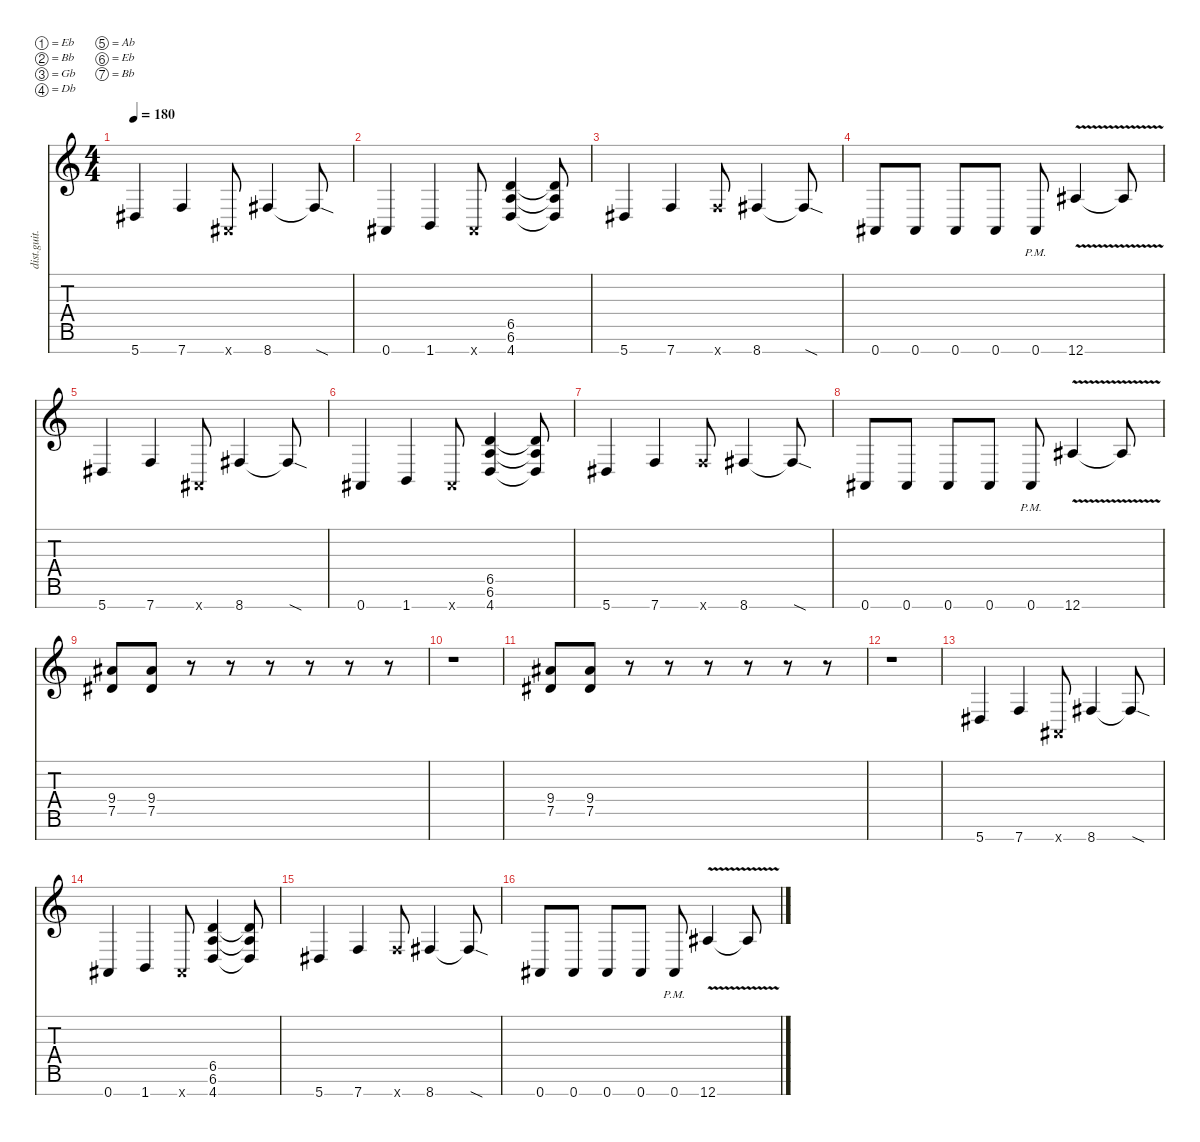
\defaultSystemsLayout 4
\hideDynamics
\bracketExtendMode nobrackets
\otherSystemsTrackNameOrientation horizontal
\track ("Distortion Guitar" "dist.guit.") {instrument distortionguitar}
\staff {score tabs}
\tuning (Eb4 Bb3 Gb3 Db3 Ab2 Eb2 Bb1)
\ts (4 4)
\tempo 180
\clef g2
\ks c
5.7{acc #}.4{dy mf instrument distortionguitar beam Up} 7.7.4{beam Up} 0.7{x acc #}.8{beam Up} 8.7{acc #}.4{beam Up} 8.7{sod t acc #}.8{beam Up} |
0.7{acc #}.4{beam Up} 1.7.4{beam Up} 0.7{x acc #}.8{beam Up} (4.7 6.6 6.5).4{beam Up} (4.7{t} 6.6{t} 6.5{t}).8{beam Up} |
5.7{acc #}.4{beam Up} 7.7.4{beam Up} 7.7{x}.8{beam Up} 8.7{acc #}.4{beam Up} 8.7{sod t acc #}.8{beam Up} |
0.7{acc #}.8{beam Up} 0.7{acc #}.8{beam Up} 0.7{acc #}.8{beam Up} 0.7{acc #}.8{beam Up} 0.7{pm acc #}.8{beam Up} 12.7{v acc #}.4{beam Up} 12.7{v t acc #}.8{beam Up} |
5.7{acc #}.4{beam Up} 7.7.4{beam Up} 0.7{x acc #}.8{beam Up} 8.7{acc #}.4{beam Up} 8.7{sod t acc #}.8{beam Up} |
0.7{acc #}.4{beam Up} 1.7.4{beam Up} 0.7{x acc #}.8{beam Up} (4.7 6.6 6.5).4{beam Up} (4.7{t} 6.6{t} 6.5{t}).8{beam Up} |
5.7{acc #}.4{beam Up} 7.7.4{beam Up} 7.7{x}.8{beam Up} 8.7{acc #}.4{beam Up} 8.7{sod t acc #}.8{beam Up} |
0.7{acc #}.8{beam Up} 0.7{acc #}.8{beam Up} 0.7{acc #}.8{beam Up} 0.7{acc #}.8{beam Up} 0.7{pm acc #}.8{beam Up} 12.7{v acc #}.4{beam Up} 12.7{v t acc #}.8{beam Up} |
(7.5{acc #} 9.4{acc #}).8{beam Up} (7.5{acc #} 9.4{acc #}).8{beam Up} r.8{beam Up} r.8{beam Up} r.8{beam Up} r.8{beam Up} r.8{beam Up} r.8{beam Up} |
r.1{beam Down} |
(7.5{acc #} 9.4{acc #}).8{beam Up} (7.5{acc #} 9.4{acc #}).8{beam Up} r.8{beam Up} r.8{beam Up} r.8{beam Up} r.8{beam Up} r.8{beam Up} r.8{beam Up} |
r.1{beam Down} |
5.7{acc #}.4{beam Up} 7.7.4{beam Up} 0.7{x acc #}.8{beam Up} 8.7{acc #}.4{beam Up} 8.7{sod t acc #}.8{beam Up} |
0.7{acc #}.4{beam Up} 1.7.4{beam Up} 0.7{x acc #}.8{beam Up} (4.7 6.6 6.5).4{beam Up} (4.7{t} 6.6{t} 6.5{t}).8{beam Up} |
5.7{acc #}.4{beam Up} 7.7.4{beam Up} 7.7{x}.8{beam Up} 8.7{acc #}.4{beam Up} 8.7{sod t acc #}.8{beam Up} |
0.7{acc #}.8{beam Up} 0.7{acc #}.8{beam Up} 0.7{acc #}.8{beam Up} 0.7{acc #}.8{beam Up} 0.7{pm acc #}.8{beam Up} 12.7{v acc #}.4{beam Up} 12.7{v t acc #}.8{beam Up}
